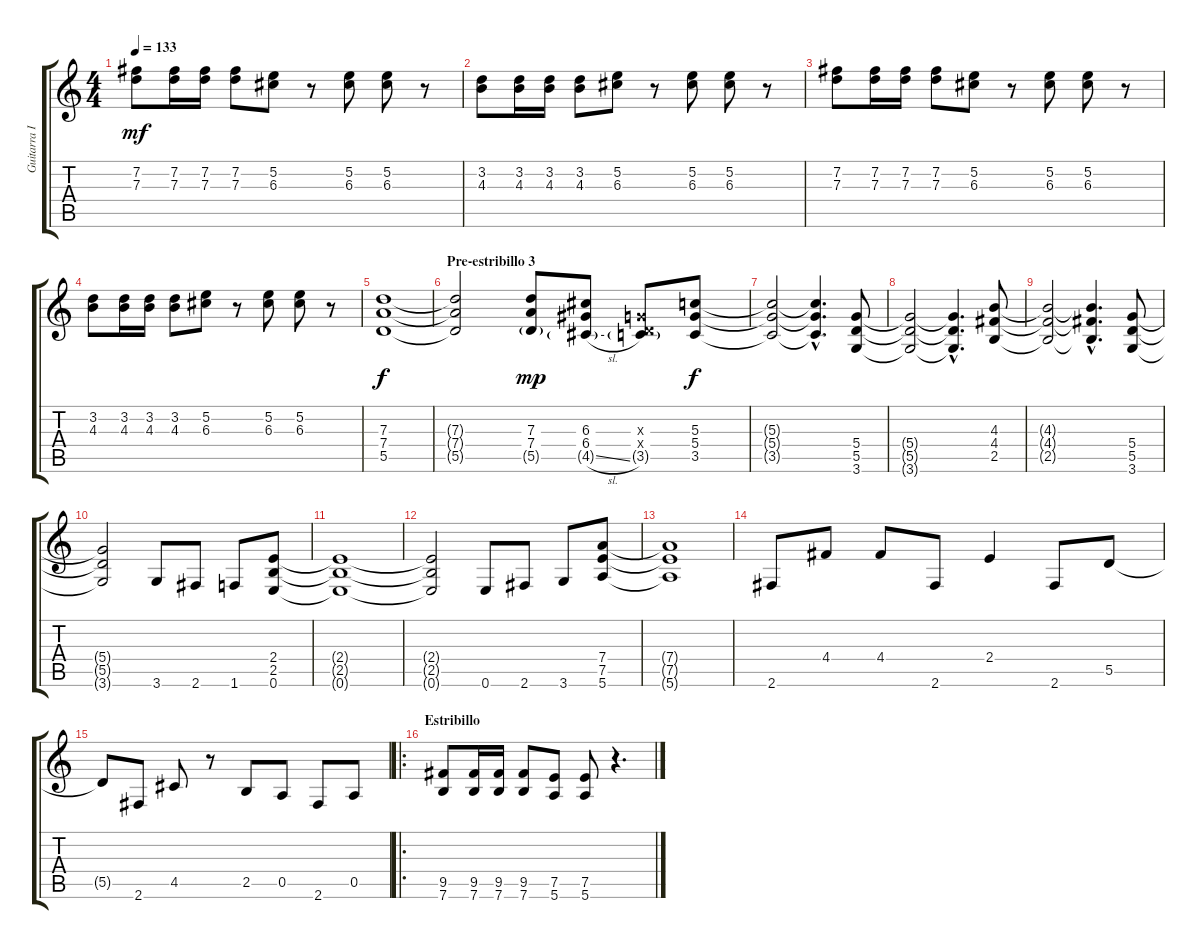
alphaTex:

\track ("Guitarra II" "Guitarra I") {instrument distortionguitar}
\staff {score tabs}
\tuning (E4 B3 G3 D3 A2 E2) {hide}
\ts (4 4)
\tempo 133
\clef g2
\ks c
(7.2 7.3).8{dy mf} (7.2 7.3).16 (7.2 7.3).16 (7.2 7.3).8 (5.2 6.3).8 r.8 (5.2 6.3).8 (5.2 6.3).8 r.8 |
(3.2 4.3).8 (3.2 4.3).16 (3.2 4.3).16 (3.2 4.3).8 (5.2 6.3).8 r.8 (5.2 6.3).8 (5.2 6.3).8 r.8 |
(7.2 7.3).8 (7.2 7.3).16 (7.2 7.3).16 (7.2 7.3).8 (5.2 6.3).8 r.8 (5.2 6.3).8 (5.2 6.3).8 r.8 |
(3.2 4.3).8 (3.2 4.3).16 (3.2 4.3).16 (3.2 4.3).8 (5.2 6.3).8 r.8 (5.2 6.3).8 (5.2 6.3).8 r.8 |
(7.3 7.4 5.5).1{dy f} |
\section ("" "Pre-estribillo 3")
(7.3{t} 7.4{t} 5.5{t}).2 (7.3 7.4 5.5{g}).8{dy mp} (6.3 6.4 4.5{sl g}).8 (0.3{x} 0.4{x} 3.5{g}).8 (5.3 5.4 3.5).8{dy f} |
(5.3{t} 5.4{t} 3.5{t}).2 (5.3{hac t} 5.4{hac t} 3.5{hac t}).4{d} (5.4 5.5 3.6).8 |
(5.4{t} 5.5{t} 3.6{t}).2 (5.4{hac t} 5.5{hac t} 3.6{hac t}).4{d} (4.3 4.4 2.5).8 |
(4.3{t} 4.4{t} 2.5{t}).2 (4.3{hac t} 4.4{hac t} 2.5{hac t}).4{d} (5.4 5.5 3.6).8 |
(5.4{t} 5.5{t} 3.6{t}).2 3.6.8 2.6.8 1.6.8 (2.4 2.5 0.6).8 |
(2.4{t} 2.5{t} 0.6{t}).1 |
(2.4{t} 2.5{t} 0.6{t}).2 0.6.8 2.6.8 3.6.8 (7.4 7.5 5.6).8 |
(7.4{t} 7.5{t} 5.6{t}).1 |
2.6.8 4.4.8 4.4.8 2.6.8 2.4.4 2.6.8 5.5.8 |
5.5{t}.8 2.6.8 4.5.8 r.8 2.5.8 0.5.8 2.6.8 0.5.8 |
\ro
\section ("" "Estribillo")
(9.5 7.6).8 (9.5 7.6).16 (9.5 7.6).16 (9.5 7.6).8 (7.5 5.6).8 (7.5 5.6).8 r.4{d}
